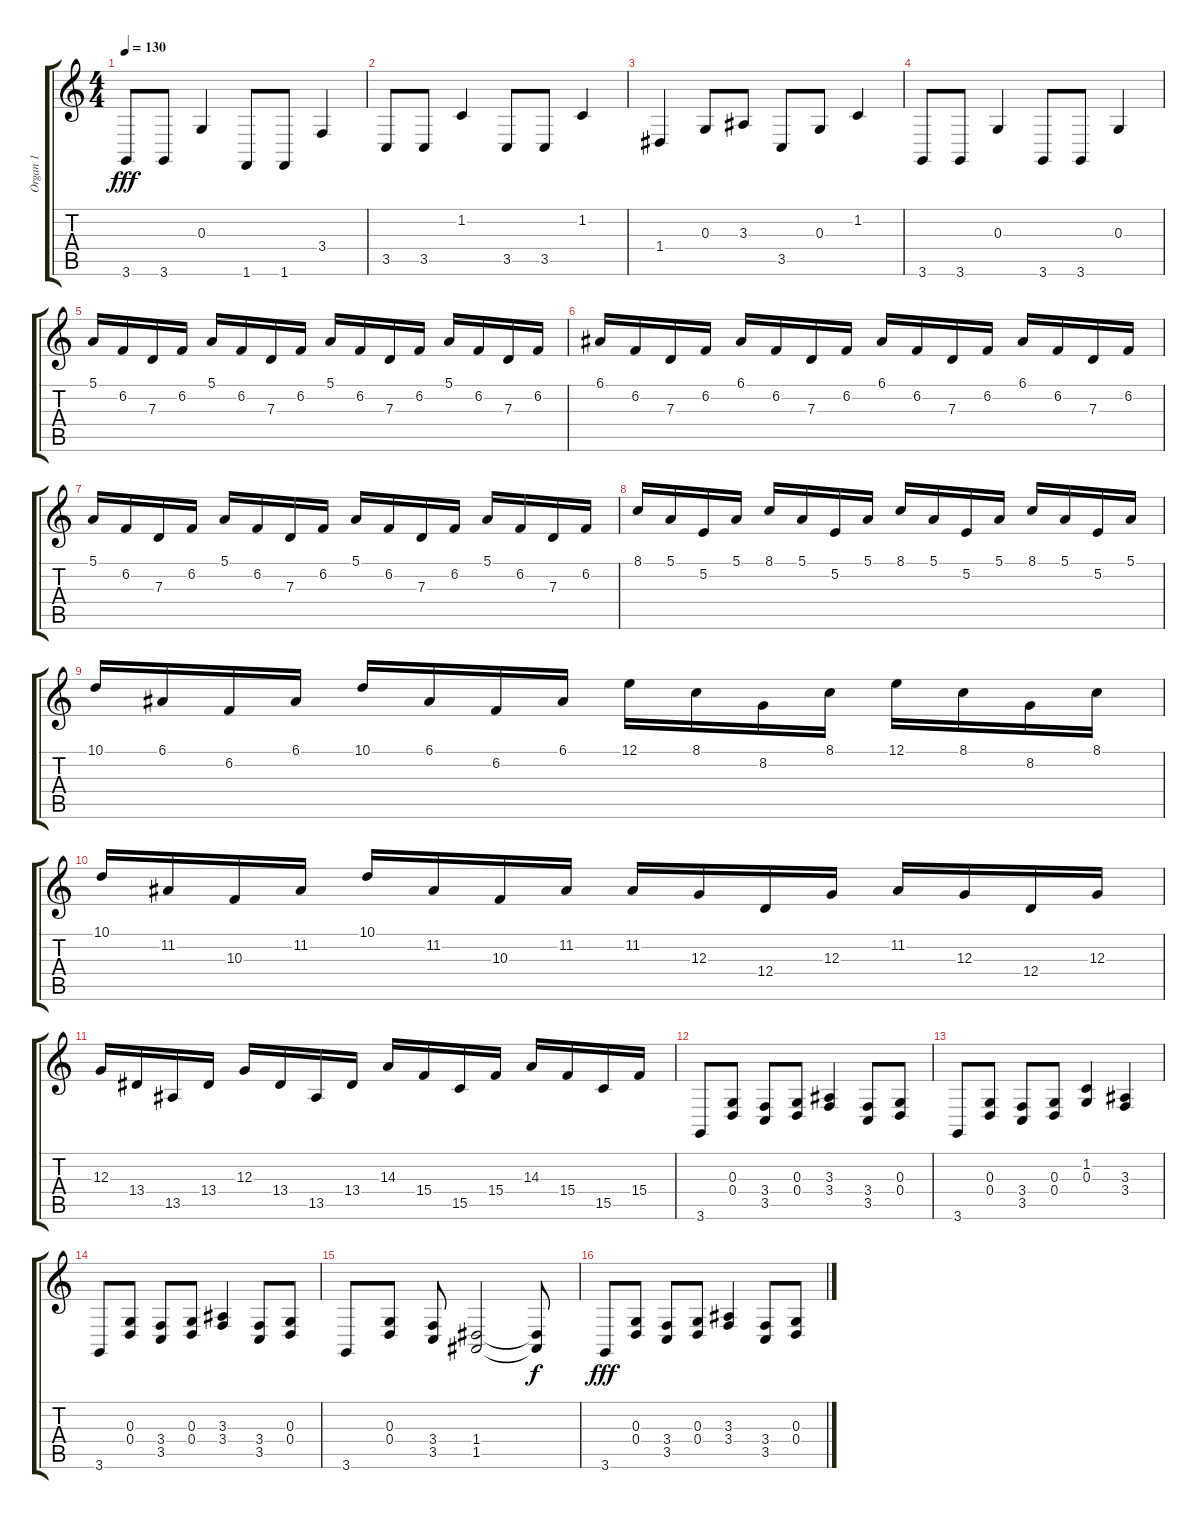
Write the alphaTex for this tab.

\track ("Organ 1" "Organ 1") {instrument drawbarorgan}
\staff {score tabs}
\tuning (E4 B3 G3 D3 A2 E2) {hide}
\ts (4 4)
\tempo 130
\clef g2
\ks c
3.6.8{dy fff} 3.6.8 0.3.4 1.6.8 1.6.8 3.4.4 |
3.5.8 3.5.8 1.2.4 3.5.8 3.5.8 1.2.4 |
1.4.4 0.3.8 3.3.8 3.5.8 0.3.8 1.2.4 |
3.6.8 3.6.8 0.3.4 3.6.8 3.6.8 0.3.4 |
5.1.16 6.2.16 7.3.16 6.2.16 5.1.16 6.2.16 7.3.16 6.2.16 5.1.16 6.2.16 7.3.16 6.2.16 5.1.16 6.2.16 7.3.16 6.2.16 |
6.1.16 6.2.16 7.3.16 6.2.16 6.1.16 6.2.16 7.3.16 6.2.16 6.1.16 6.2.16 7.3.16 6.2.16 6.1.16 6.2.16 7.3.16 6.2.16 |
5.1.16 6.2.16 7.3.16 6.2.16 5.1.16 6.2.16 7.3.16 6.2.16 5.1.16 6.2.16 7.3.16 6.2.16 5.1.16 6.2.16 7.3.16 6.2.16 |
8.1.16 5.1.16 5.2.16 5.1.16 8.1.16 5.1.16 5.2.16 5.1.16 8.1.16 5.1.16 5.2.16 5.1.16 8.1.16 5.1.16 5.2.16 5.1.16 |
10.1.16 6.1.16 6.2.16 6.1.16 10.1.16 6.1.16 6.2.16 6.1.16 12.1.16 8.1.16 8.2.16 8.1.16 12.1.16 8.1.16 8.2.16 8.1.16 |
10.1.16 11.2.16 10.3.16 11.2.16 10.1.16 11.2.16 10.3.16 11.2.16 11.2.16 12.3.16 12.4.16 12.3.16 11.2.16 12.3.16 12.4.16 12.3.16 |
12.3.16 13.4.16 13.5.16 13.4.16 12.3.16 13.4.16 13.5.16 13.4.16 14.3.16 15.4.16 15.5.16 15.4.16 14.3.16 15.4.16 15.5.16 15.4.16 |
3.6.8 (0.3 0.4).8 (3.4 3.5).8 (0.3 0.4).8 (3.3 3.4).4 (3.4 3.5).8 (0.3 0.4).8 |
3.6.8 (0.3 0.4).8 (3.4 3.5).8 (0.3 0.4).8 (1.2 0.3).4 (3.3 3.4).4 |
3.6.8 (0.3 0.4).8 (3.4 3.5).8 (0.3 0.4).8 (3.3 3.4).4 (3.4 3.5).8 (0.3 0.4).8 |
3.6.8 (0.3 0.4).8 (3.4 3.5).8 (1.4 1.5).2 (1.4{t} 1.5{t}).8{dy f} |
3.6.8{dy fff} (0.3 0.4).8 (3.4 3.5).8 (0.3 0.4).8 (3.3 3.4).4 (3.4 3.5).8 (0.3 0.4).8
